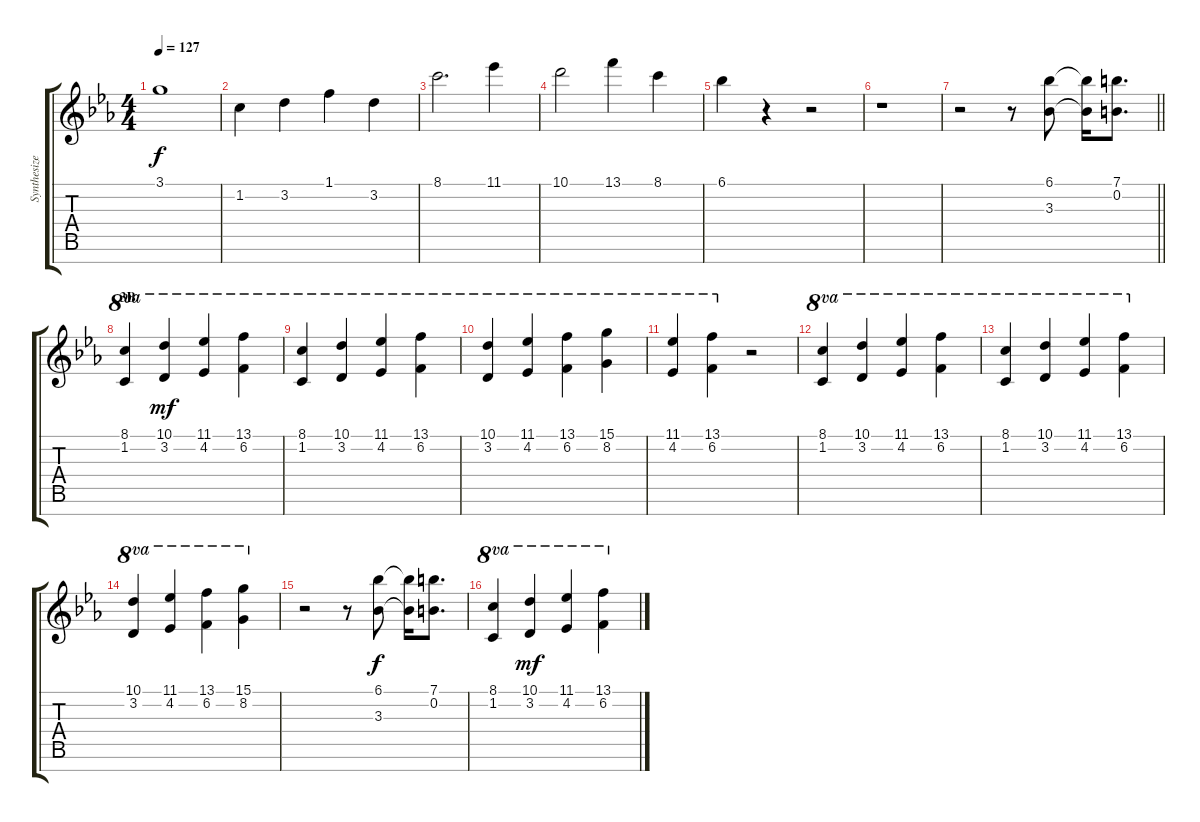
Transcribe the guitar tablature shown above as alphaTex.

\track ("Synthesizer II" "Synthesize") {instrument fx5brightness}
\staff {score tabs}
\tuning (E5 B4 G4 D4 A3 E3 B2) {hide}
\ts (4 4)
\tempo 127
\clef g2
\ks eb
3.1.1{dy f} |
1.2.4 3.2.4 1.1.4 3.2.4 |
8.1.2{d} 11.1.4 |
10.1.2 13.1.4 8.1.4 |
6.1.4 r.4 r.2 |
r.1 |
\barLineRight lightlight
r.2 r.8 (6.1 3.3).8 (6.1{t} 3.3{t}).16 (7.1 0.2).8{d} |
\section ("" "3B")
(8.1 1.2).4{ot 8va} (10.1 3.2).4{ot 8va dy mf} (11.1 4.2).4{ot 8va} (13.1 6.2).4{ot 8va} |
(8.1 1.2).4{ot 8va} (10.1 3.2).4{ot 8va} (11.1 4.2).4{ot 8va} (13.1 6.2).4{ot 8va} |
(10.1 3.2).4{ot 8va} (11.1 4.2).4{ot 8va} (13.1 6.2).4{ot 8va} (15.1 8.2).4{ot 8va} |
(11.1 4.2).4{ot 8va} (13.1 6.2).4{ot 8va} r.2 |
(8.1 1.2).4{ot 8va} (10.1 3.2).4{ot 8va} (11.1 4.2).4{ot 8va} (13.1 6.2).4{ot 8va} |
(8.1 1.2).4{ot 8va} (10.1 3.2).4{ot 8va} (11.1 4.2).4{ot 8va} (13.1 6.2).4{ot 8va} |
(10.1 3.2).4{ot 8va} (11.1 4.2).4{ot 8va} (13.1 6.2).4{ot 8va} (15.1 8.2).4{ot 8va} |
r.2 r.8 (6.1 3.3).8{dy f} (6.1{t} 3.3{t}).16 (7.1 0.2).8{d} |
(8.1 1.2).4{ot 8va} (10.1 3.2).4{ot 8va dy mf} (11.1 4.2).4{ot 8va} (13.1 6.2).4{ot 8va}
